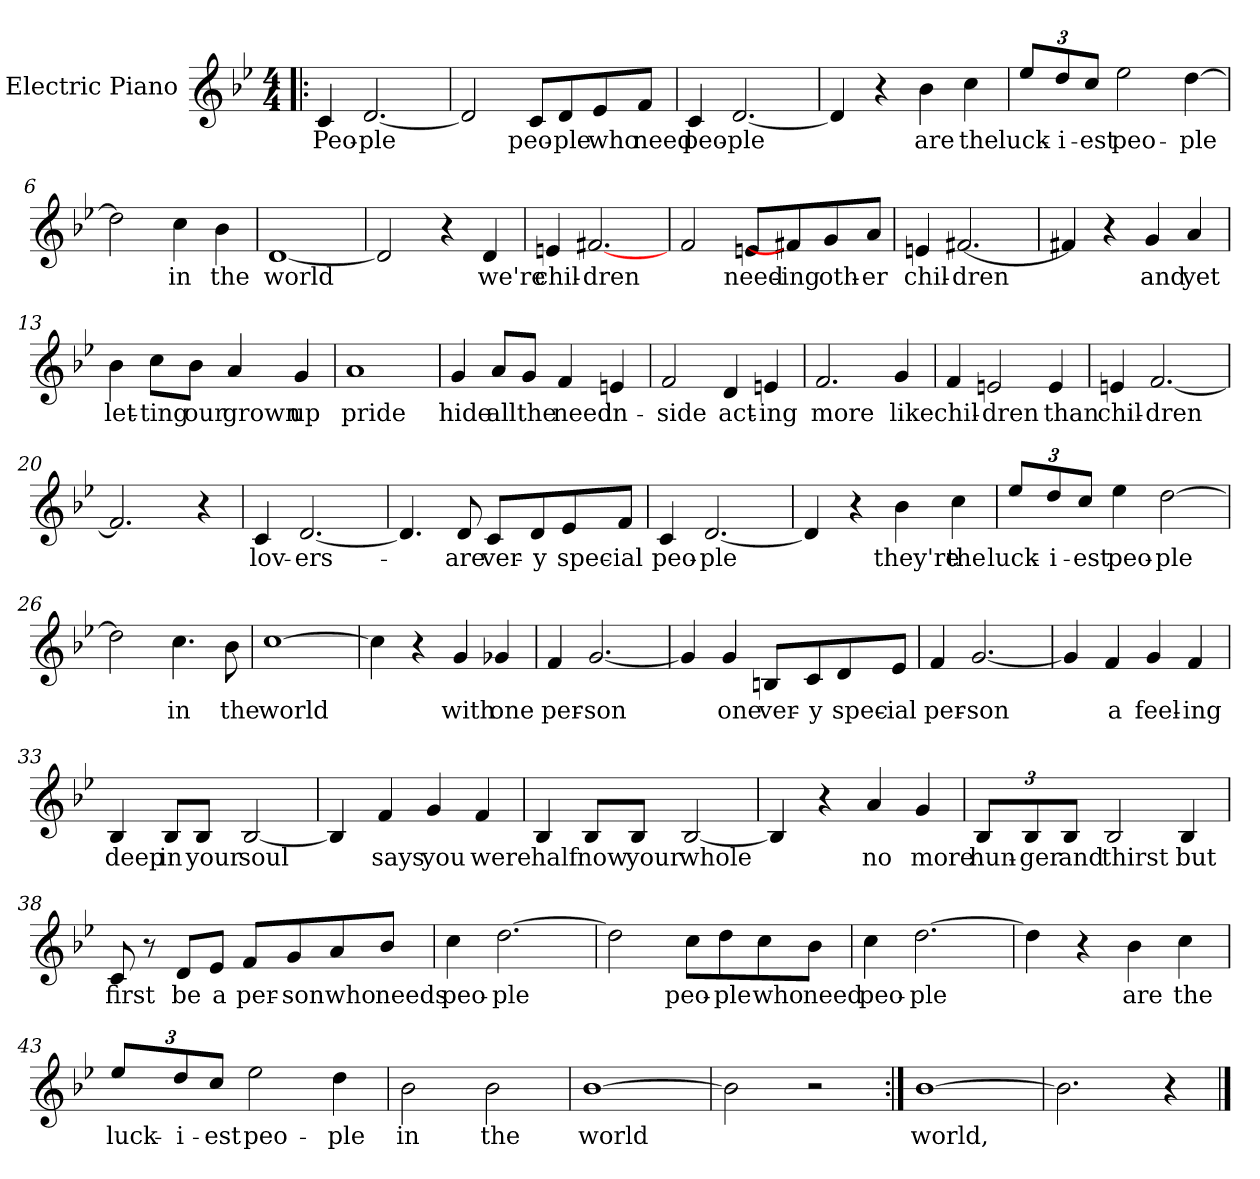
**kern	**text
*part1	*part1
*staff1	*staff1
*I"Electric Piano	*
*I'E.Pno	*
*clefG2	*
*k[b-e-]	*
*B-:	*
*M4/4	*
=1!|:	=1!|:
4c/	Peo-
[2.d/	-ple
=2	=2
2d/]	.
8c/L	peo-
8d/	-ple
8e-/	who
8f/J	need
=3	=3
4c/	peo-
[2.d/	-ple
=4	=4
4d/]	.
4r	.
4b-\	are
4cc\	the
!!LO:LB:g=z
=5	=5
*Xbrackettup	*
12ee-/L	luck-
12dd/	-i-
12cc/J	-est
2ee-\	peo-
[4dd\	ple
=6	=6
2dd\]	.
4cc\	in
4b-\	the
=7	=7
[1d	world
=8	=8
2d/]	.
4r	.
4d/	we're
=9	=9
4en/	chil-
[2.f#X/	-dren
!!LO:LB:g=z
=10	=10
2f/	.
8en/L	need-
8f#X/]	-ing
8g/	oth-
8a/J	-er
=11	=11
4en/	chil-
[2.f#X/	-dren
=12	=12
4f#X/]	.
4r	.
4g/	and
4a/	yet
=13	=13
4b-\	let-
8cc\L	-ting
8b-\J	our
4a/	grown
4g/	up
=14	=14
1a	pride
!!LO:LB:g=z
=15	=15
4g/	hide
8a/L	all
8g/J	the
4f/	need
4en/	in-
=16	=16
2f/	-side
4d/	act-
4en/	-ing
=17	=17
2.f/	more
4g/	like
=18	=18
4f/	chil-
2en/	-dren
4e/	than
=19	=19
4en/	chil-
[2.f/	-dren
=20	=20
2.f/]	.
4r	.
!!LO:LB:g=z
=21	=21
4c/	lov-
[2.d/	-ers-
=22	=22
4.d/]	.
8d/	are
8c/L	ver-
8d/	-y
8e-/	spec-
8f/J	-ial
=23	=23
4c/	peo-
[2.d/	-ple
=24	=24
4d/]	.
4r	.
4b-\	they're
4cc\	the
=25	=25
12ee-/L	luck-
12dd/	-i-
12cc/J	-est
4ee-\	peo-
[2dd\	-ple
!!LO:LB:g=z
=26	=26
2dd\]	.
4.cc\	in
8b-\	the
=27	=27
[1cc	world
=28	=28
4cc\]	.
4r	.
4g/	with
4g-X/	one
=29	=29
4f/	per-
[2.g/	-son
=30	=30
4g/]	.
4g/	one
8Bn/L	ver-
8c/	-y
8d/	spec-
8e-/J	-ial
=31	=31
4f/	per-
[2.g/	-son
!!LO:LB:g=z
=32	=32
4g/]	.
4f/	a
4g/	feel-
4f/	-ing
=33	=33
4B-/	deep
8B-/L	in
8B-/J	your
[2B-/	soul
=34	=34
4B-/]	.
4f/	says
4g/	you
4f/	were
=35	=35
4B-/	half
8B-/L	now
8B-/J	your
[2B-/	whole
!!LO:LB:g=z
=36	=36
4B-/]	.
4r	.
4a/	no
4g/	more
=37	=37
12B-/L	hun-
12B-/	ger
12B-/J	and
2B-/	thirst
4B-/	but
=38	=38
8c/	first
8r	.
8d/L	be
8e-/J	a
8f/L	per-
8g/	-son
8a/	who
8b-/J	needs
=39	=39
4cc\	peo-
[2.dd\	-ple
!!LO:PB:g=z
=40	=40
2dd\]	.
8cc\L	peo-
8dd\	-ple
8cc\	who
8b-\J	need
=41	=41
4cc\	peo-
[2.dd\	-ple
=42	=42
4dd\]	.
4r	.
4b-\	are
4cc\	the
=43	=43
12ee-/L	luck-
12dd/	-i-
12cc/J	-est
2ee-\	peo-
4dd\	-ple
=44	=44
2b-\	in
2b-\	the
!!LO:LB:g=z
=45	=45
[1b-	world
=46	=46
2b-\]	.
2r	.
=47:|!	=47:|!
[1b-	world,
=48	=48
2.b-\]	.
4r	.
==	==
*-	*-
